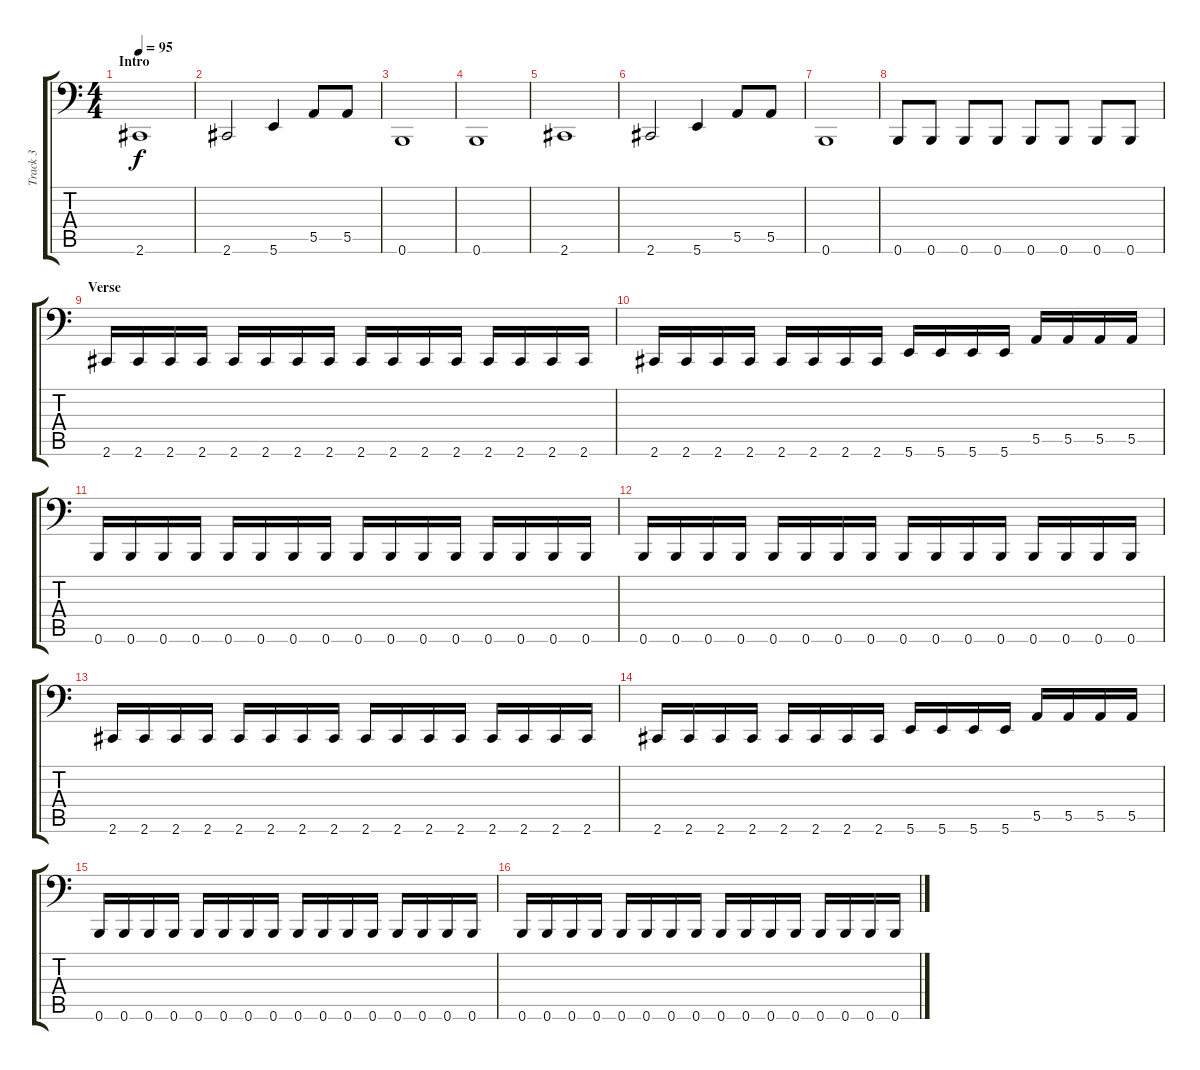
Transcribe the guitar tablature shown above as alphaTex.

\track ("Track 3" "Track 3") {instrument electricbassfinger}
\staff {score tabs}
\tuning (C3 G2 D2 A1 E1 B0) {hide}
\ts (4 4)
\section ("" "Intro")
\tempo 95
\clef f4
\ks c
2.6.1{dy f instrument electricbassfinger} |
2.6.2 5.6.4 5.5.8 5.5.8 |
0.6.1 |
0.6.1 |
2.6.1 |
2.6.2 5.6.4 5.5.8 5.5.8 |
0.6.1 |
0.6.8 0.6.8 0.6.8 0.6.8 0.6.8 0.6.8 0.6.8 0.6.8 |
\section ("" "Verse")
2.6.16 2.6.16 2.6.16 2.6.16 2.6.16 2.6.16 2.6.16 2.6.16 2.6.16 2.6.16 2.6.16 2.6.16 2.6.16 2.6.16 2.6.16 2.6.16 |
2.6.16 2.6.16 2.6.16 2.6.16 2.6.16 2.6.16 2.6.16 2.6.16 5.6.16 5.6.16 5.6.16 5.6.16 5.5.16 5.5.16 5.5.16 5.5.16 |
0.6.16 0.6.16 0.6.16 0.6.16 0.6.16 0.6.16 0.6.16 0.6.16 0.6.16 0.6.16 0.6.16 0.6.16 0.6.16 0.6.16 0.6.16 0.6.16 |
0.6.16 0.6.16 0.6.16 0.6.16 0.6.16 0.6.16 0.6.16 0.6.16 0.6.16 0.6.16 0.6.16 0.6.16 0.6.16 0.6.16 0.6.16 0.6.16 |
2.6.16 2.6.16 2.6.16 2.6.16 2.6.16 2.6.16 2.6.16 2.6.16 2.6.16 2.6.16 2.6.16 2.6.16 2.6.16 2.6.16 2.6.16 2.6.16 |
2.6.16 2.6.16 2.6.16 2.6.16 2.6.16 2.6.16 2.6.16 2.6.16 5.6.16 5.6.16 5.6.16 5.6.16 5.5.16 5.5.16 5.5.16 5.5.16 |
0.6.16 0.6.16 0.6.16 0.6.16 0.6.16 0.6.16 0.6.16 0.6.16 0.6.16 0.6.16 0.6.16 0.6.16 0.6.16 0.6.16 0.6.16 0.6.16 |
0.6.16 0.6.16 0.6.16 0.6.16 0.6.16 0.6.16 0.6.16 0.6.16 0.6.16 0.6.16 0.6.16 0.6.16 0.6.16 0.6.16 0.6.16 0.6.16
